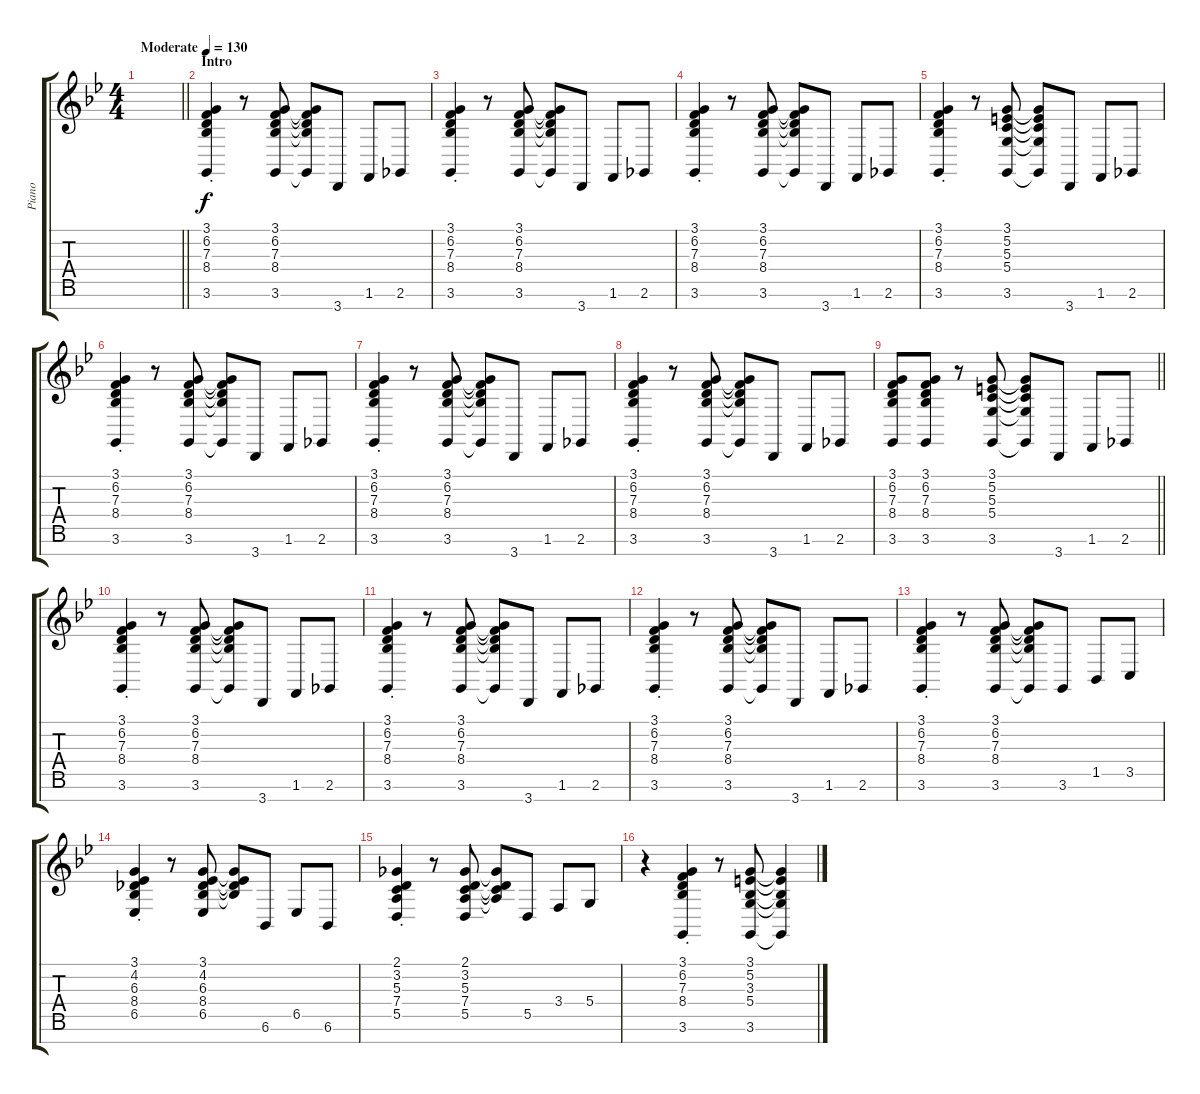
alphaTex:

\track ("Piano" "Piano") {instrument acousticgrandpiano}
\staff {score tabs}
\tuning (E4 B3 G3 D3 A2 E2 B1) {hide}
\ts (4 4)
\tempo (130 "Moderate")
\clef g2
\barLineRight lightlight
\ks bb
|
\section ("" "Intro")
(3.1{st} 6.2{st} 7.3{st} 8.4{st} 3.6{st}).4 r.8 (3.1 6.2 7.3 8.4 3.6).8 (3.1{t} 6.2{t} 7.3{t} 8.4{t} 3.6{t}).8 3.7.8 1.6.8 2.6.8 |
(3.1{st} 6.2{st} 7.3{st} 8.4{st} 3.6{st}).4 r.8 (3.1 6.2 7.3 8.4 3.6).8 (3.1{t} 6.2{t} 7.3{t} 8.4{t} 3.6{t}).8 3.7.8 1.6.8 2.6.8 |
(3.1{st} 6.2{st} 7.3{st} 8.4{st} 3.6{st}).4 r.8 (3.1 6.2 7.3 8.4 3.6).8 (3.1{t} 6.2{t} 7.3{t} 8.4{t} 3.6{t}).8 3.7.8 1.6.8 2.6.8 |
(3.1{st} 6.2{st} 7.3{st} 8.4{st} 3.6{st}).4 r.8 (3.1 5.2 5.3 5.4 3.6).8 (3.1{t} 5.2{t} 5.3{t} 5.4{t} 3.6{t}).8 3.7.8 1.6.8 2.6.8 |
(3.1{st} 6.2{st} 7.3{st} 8.4{st} 3.6{st}).4 r.8 (3.1 6.2 7.3 8.4 3.6).8 (3.1{t} 6.2{t} 7.3{t} 8.4{t} 3.6{t}).8 3.7.8 1.6.8 2.6.8 |
(3.1{st} 6.2{st} 7.3{st} 8.4{st} 3.6{st}).4 r.8 (3.1 6.2 7.3 8.4 3.6).8 (3.1{t} 6.2{t} 7.3{t} 8.4{t} 3.6{t}).8 3.7.8 1.6.8 2.6.8 |
(3.1{st} 6.2{st} 7.3{st} 8.4{st} 3.6{st}).4 r.8 (3.1 6.2 7.3 8.4 3.6).8 (3.1{t} 6.2{t} 7.3{t} 8.4{t} 3.6{t}).8 3.7.8 1.6.8 2.6.8 |
\barLineRight lightlight
(3.1 6.2 7.3 8.4 3.6).8 (3.1 6.2 7.3 8.4 3.6).8 r.8 (3.1 5.2 5.3 5.4 3.6).8 (3.1{t} 5.2{t} 5.3{t} 5.4{t} 3.6{t}).8 3.7.8 1.6.8 2.6.8 |
(3.1{st} 6.2{st} 7.3{st} 8.4{st} 3.6{st}).4 r.8 (3.1 6.2 7.3 8.4 3.6).8 (3.1{t} 6.2{t} 7.3{t} 8.4{t} 3.6{t}).8 3.7.8 1.6.8 2.6.8 |
(3.1{st} 6.2{st} 7.3{st} 8.4{st} 3.6{st}).4 r.8 (3.1 6.2 7.3 8.4 3.6).8 (3.1{t} 6.2{t} 7.3{t} 8.4{t} 3.6{t}).8 3.7.8 1.6.8 2.6.8 |
(3.1{st} 6.2{st} 7.3{st} 8.4{st} 3.6{st}).4 r.8 (3.1 6.2 7.3 8.4 3.6).8 (3.1{t} 6.2{t} 7.3{t} 8.4{t} 3.6{t}).8 3.7.8 1.6.8 2.6.8 |
(3.1{st} 6.2{st} 7.3{st} 8.4{st} 3.6{st}).4 r.8 (3.1 6.2 7.3 8.4 3.6).8 (3.1{t} 6.2{t} 7.3{t} 8.4{t} 3.6{t}).8 3.6.8 1.5.8 3.5.8 |
(3.1{st} 4.2{st} 6.3{st} 8.4{st} 6.5).4 r.8 (3.1 4.2 6.3 8.4 6.5).8 (3.1{t} 4.2{t} 6.3{t} 8.4{t}).8 6.6.8 6.5.8 6.6.8 |
(2.1{st} 3.2{st} 5.3{st} 7.4{st} 5.5).4 r.8 (2.1 3.2 5.3 7.4 5.5).8 (2.1{t} 3.2{t} 5.3{t} 7.4{t}).8 5.5.8 3.4.8 5.4.8 |
r.4 (3.1{st} 6.2{st} 7.3{st} 8.4{st} 3.6{st}).4 r.8 (3.1 5.2 3.3 5.4 3.6).8 (3.1{t} 5.2{t} 3.3{t} 5.4{t} 3.6{t}).4
